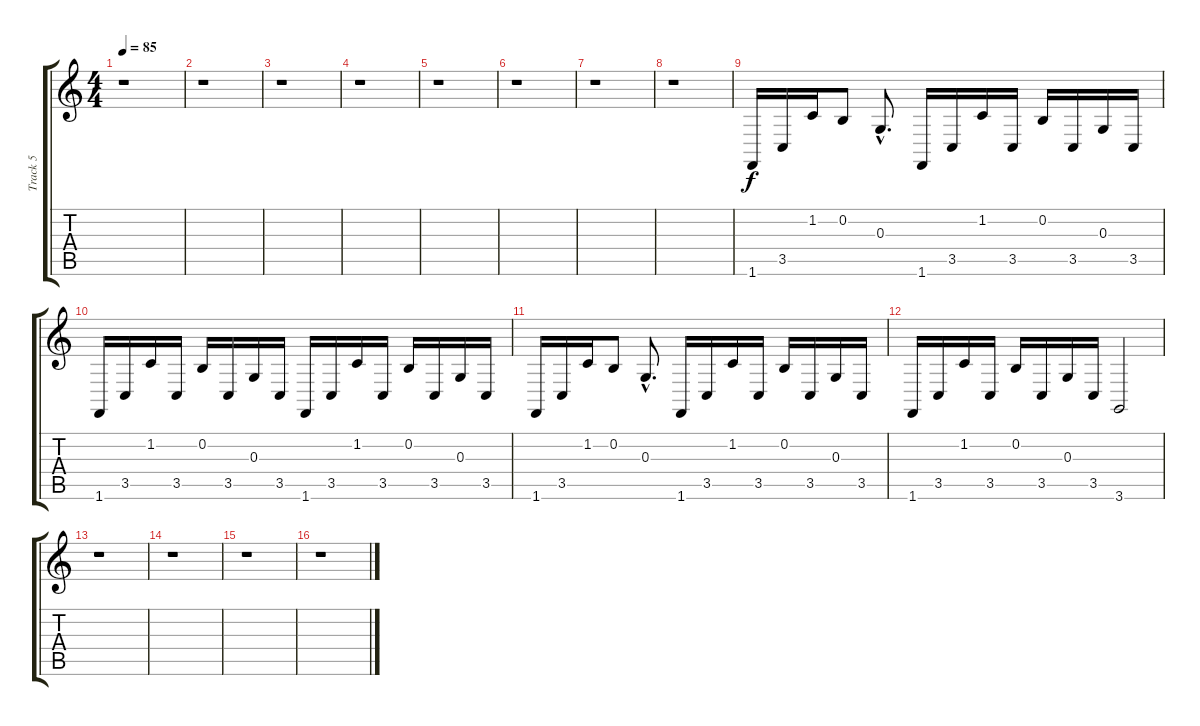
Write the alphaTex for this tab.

\track ("Track 5" "Track 5") {instrument acousticgrandpiano}
\staff {score tabs}
\tuning (E4 B3 G3 D3 A2 E2) {hide}
\ts (4 4)
\tempo 85
\clef g2
\ks c
r.1{dy f} |
r.1 |
r.1 |
r.1 |
r.1 |
r.1 |
r.1 |
r.1 |
1.6.16 3.5.16 1.2.16 0.2.8 0.3{hac}.8{d} 1.6.16 3.5.16 1.2.16 3.5.16 0.2.16 3.5.16 0.3.16 3.5.16 |
1.6.16 3.5.16 1.2.16 3.5.16 0.2.16 3.5.16 0.3.16 3.5.16 1.6.16 3.5.16 1.2.16 3.5.16 0.2.16 3.5.16 0.3.16 3.5.16 |
1.6.16 3.5.16 1.2.16 0.2.8 0.3{hac}.8{d} 1.6.16 3.5.16 1.2.16 3.5.16 0.2.16 3.5.16 0.3.16 3.5.16 |
1.6.16 3.5.16 1.2.16 3.5.16 0.2.16 3.5.16 0.3.16 3.5.16 3.6.2 |
r.1 |
r.1 |
r.1 |
r.1
